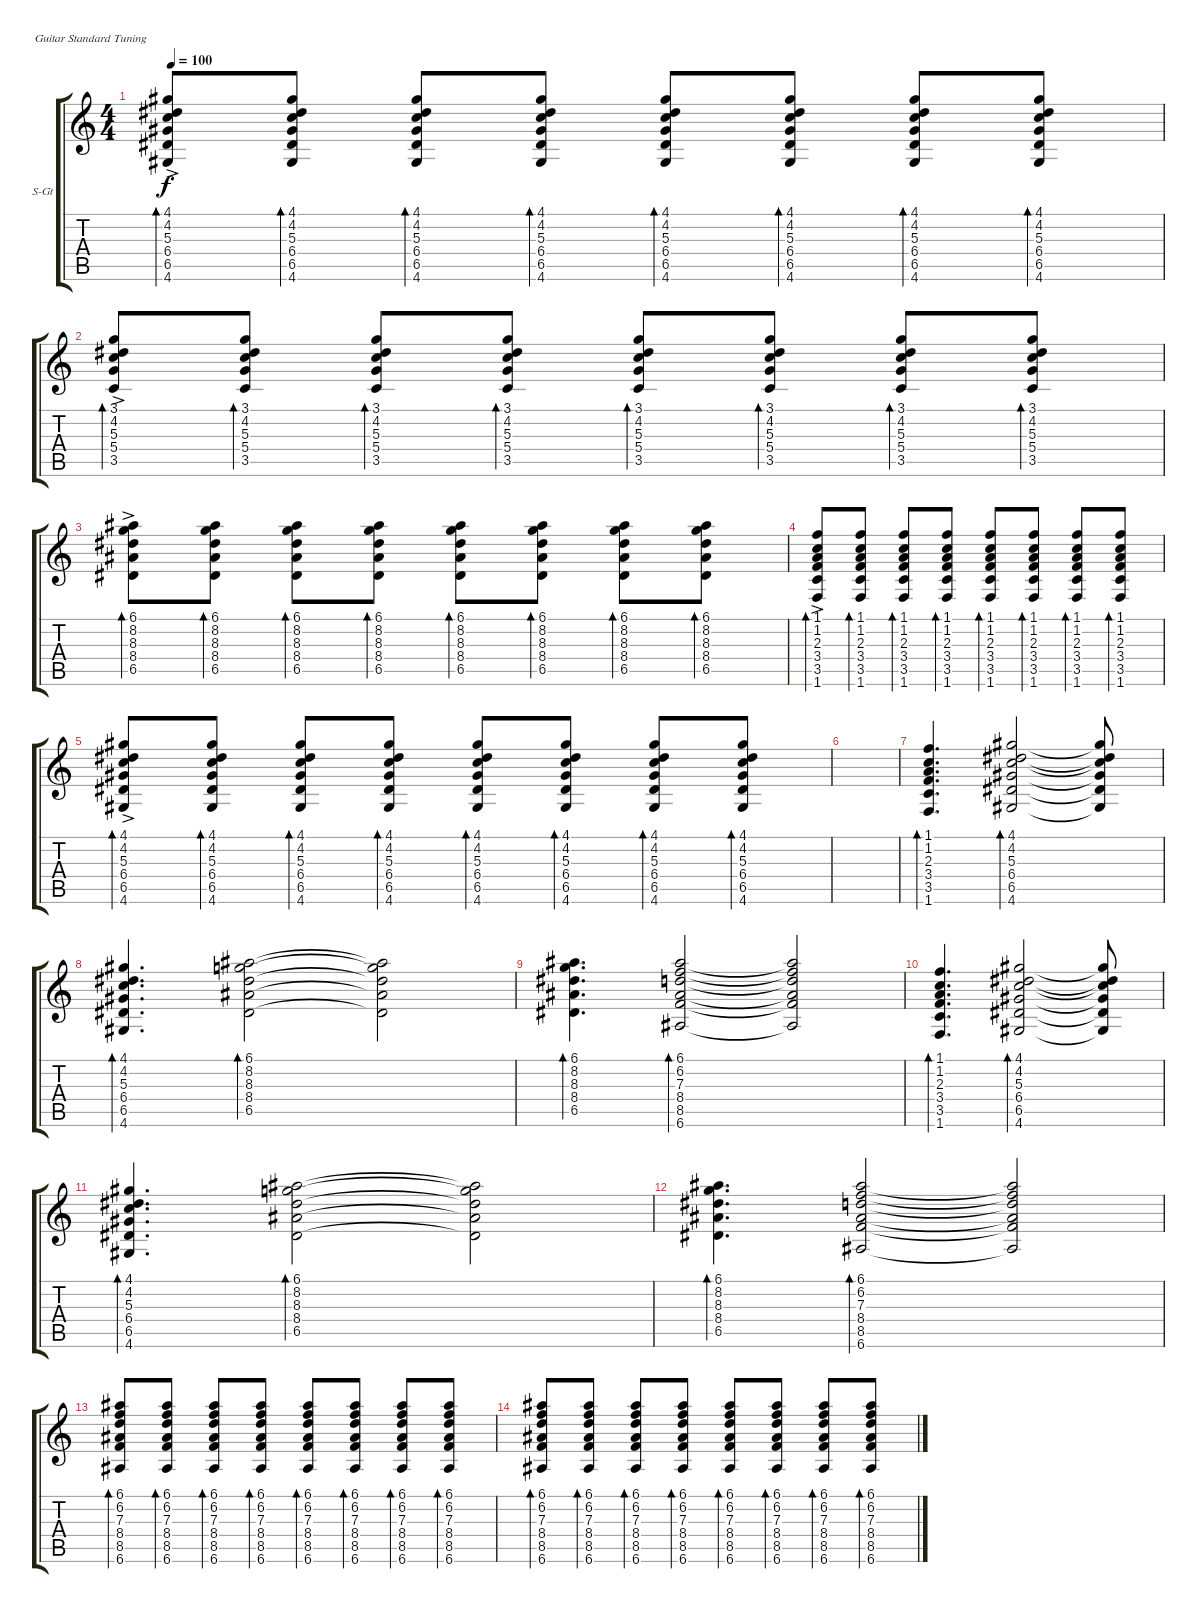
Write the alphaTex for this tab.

\defaultSystemsLayout 4
\bracketExtendMode groupsimilarinstruments
\firstSystemTrackNameOrientation horizontal
\otherSystemsTrackNameOrientation horizontal
\track ("Steel Guitar" "S-Gt") {instrument acousticguitarsteel}
\staff {score tabs}
\tuning (E4 B3 G3 D3 A2 E2)
\ts (4 4)
\tempo 100
\clef g2
\ks c
(4.1{ac} 4.2{ac} 5.3{ac} 6.4{ac} 6.5{ac} 4.6{ac}).8{bd 30 dy f} (4.1 4.2 5.3 6.4 6.5 4.6).8{bd 30} (4.1 4.2 5.3 6.4 6.5 4.6).8{bd 30} (4.1 4.2 5.3 6.4 6.5 4.6).8{bd 30} (4.1 4.2 5.3 6.4 6.5 4.6).8{bd 30} (4.1 4.2 5.3 6.4 6.5 4.6).8{bd 30} (4.1 4.2 5.3 6.4 6.5 4.6).8{bd 30} (4.1 4.2 5.3 6.4 6.5 4.6).8{bd 30} |
(3.1{ac} 4.2{ac} 5.3{ac} 5.4{ac} 3.5{ac}).8{bd 30} (3.1 4.2 5.3 5.4 3.5).8{bd 30} (3.1 4.2 5.3 5.4 3.5).8{bd 30} (3.1 4.2 5.3 5.4 3.5).8{bd 30} (3.1 4.2 5.3 5.4 3.5).8{bd 30} (3.1 4.2 5.3 5.4 3.5).8{bd 30} (3.1 4.2 5.3 5.4 3.5).8{bd 30} (3.1 4.2 5.3 5.4 3.5).8{bd 30} |
(6.1{ac} 8.2{ac} 8.3{ac} 8.4{ac} 6.5{ac}).8{bd 30} (6.1 8.2 8.3 8.4 6.5).8{bd 30} (6.1 8.2 8.3 8.4 6.5).8{bd 30} (6.1 8.2 8.3 8.4 6.5).8{bd 30} (6.1 8.2 8.3 8.4 6.5).8{bd 30} (6.1 8.2 8.3 8.4 6.5).8{bd 30} (6.1 8.2 8.3 8.4 6.5).8{bd 30} (6.1 8.2 8.3 8.4 6.5).8{bd 30} |
(1.6{ac} 3.5{ac} 3.4{ac} 2.3{ac} 1.2{ac} 1.1{ac}).8{bd 30} (1.6 3.5 3.4 2.3 1.2 1.1).8{bd 30} (1.6 3.5 3.4 2.3 1.2 1.1).8{bd 30} (1.6 3.5 3.4 2.3 1.2 1.1).8{bd 30} (1.6 3.5 3.4 2.3 1.2 1.1).8{bd 30} (1.6 3.5 3.4 2.3 1.2 1.1).8{bd 30} (1.6 3.5 3.4 2.3 1.2 1.1).8{bd 30} (1.6 3.5 3.4 2.3 1.2 1.1).8{bd 30} |
(4.1{ac} 4.2{ac} 5.3{ac} 6.4{ac} 6.5{ac} 4.6{ac}).8{bd 30} (4.1 4.2 5.3 6.4 6.5 4.6).8{bd 30} (4.1 4.2 5.3 6.4 6.5 4.6).8{bd 30} (4.1 4.2 5.3 6.4 6.5 4.6).8{bd 30} (4.1 4.2 5.3 6.4 6.5 4.6).8{bd 30} (4.1 4.2 5.3 6.4 6.5 4.6).8{bd 30} (4.1 4.2 5.3 6.4 6.5 4.6).8{bd 30} (4.1 4.2 5.3 6.4 6.5 4.6).8{bd 30} |
|
(1.6 3.5 3.4 2.3 1.2 1.1).4{d bd 30} (4.1 4.2 5.3 6.4 6.5 4.6).2{bd 30} (4.6{t} 4.1{t} 4.2{t} 5.3{t} 6.4{t} 6.5{t}).8 |
(4.1 4.2 5.3 6.4 6.5 4.6).4{d bd 30} (6.1 8.2 8.3 8.4 6.5).2{bd 30} (6.1{t} 8.2{t} 8.3{t} 8.4{t} 6.5{t}).2 |
(6.1 8.2 8.3 8.4 6.5).4{d bd 30} (6.1 6.2 7.3 8.4 8.5 6.6).2{bd 30} (6.1{t} 6.2{t} 7.3{t} 8.4{t} 8.5{t} 6.6{t}).2 |
(1.6 3.5 3.4 2.3 1.2 1.1).4{d bd 30} (4.1 4.2 5.3 6.4 6.5 4.6).2{bd 30} (4.6{t} 4.1{t} 4.2{t} 5.3{t} 6.4{t} 6.5{t}).8 |
(4.1 4.2 5.3 6.4 6.5 4.6).4{d bd 30} (6.1 8.2 8.3 8.4 6.5).2{bd 30} (6.1{t} 8.2{t} 8.3{t} 8.4{t} 6.5{t}).2 |
(6.1 8.2 8.3 8.4 6.5).4{d bd 30} (6.1 6.2 7.3 8.4 8.5 6.6).2{bd 30} (6.1{t} 6.2{t} 7.3{t} 8.4{t} 8.5{t} 6.6{t}).2 |
(6.1 6.2 7.3 8.4 8.5 6.6).8{bd 30} (6.1 6.2 7.3 8.4 8.5 6.6).8{bd 30} (6.1 6.2 7.3 8.4 8.5 6.6).8{bd 30} (6.1 6.2 7.3 8.4 8.5 6.6).8{bd 30} (6.1 6.2 7.3 8.4 8.5 6.6).8{bd 30} (6.1 6.2 7.3 8.4 8.5 6.6).8{bd 30} (6.1 6.2 7.3 8.4 8.5 6.6).8{bd 30} (6.1 6.2 7.3 8.4 8.5 6.6).8{bd 30} |
(6.1 6.2 7.3 8.4 8.5 6.6).8{bd 30} (6.1 6.2 7.3 8.4 8.5 6.6).8{bd 30} (6.1 6.2 7.3 8.4 8.5 6.6).8{bd 30} (6.1 6.2 7.3 8.4 8.5 6.6).8{bd 30} (6.1 6.2 7.3 8.4 8.5 6.6).8{bd 30} (6.1 6.2 7.3 8.4 8.5 6.6).8{bd 30} (6.1 6.2 7.3 8.4 8.5 6.6).8{bd 30} (6.1 6.2 7.3 8.4 8.5 6.6).8{bd 30}
